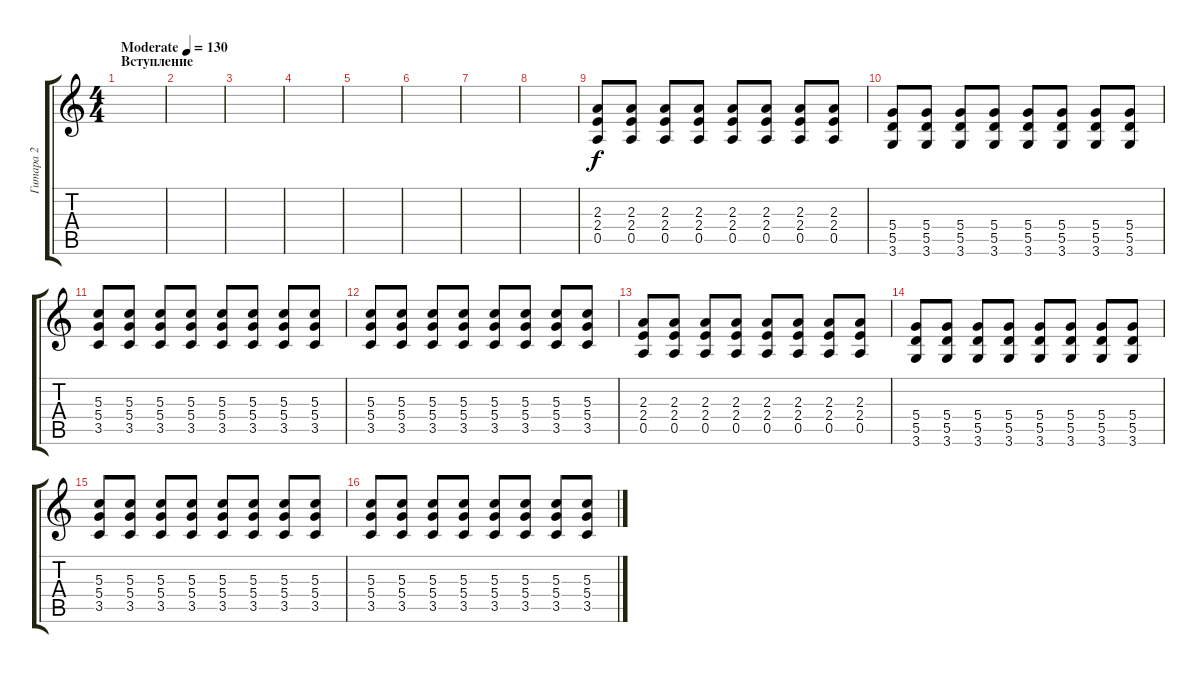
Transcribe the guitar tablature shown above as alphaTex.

\track ("Гитара 2" "Гитара 2") {instrument distortionguitar}
\staff {score tabs}
\tuning (E4 B3 G3 D3 A2 E2) {hide}
\ts (4 4)
\section ("" "Вступление")
\tempo (130 "Moderate")
\clef g2
\ks c
|
|
|
|
|
|
|
|
(2.3 2.4 0.5).8 (2.3 2.4 0.5).8 (2.3 2.4 0.5).8 (2.3 2.4 0.5).8 (2.3 2.4 0.5).8 (2.3 2.4 0.5).8 (2.3 2.4 0.5).8 (2.3 2.4 0.5).8 |
(5.4 5.5 3.6).8 (5.4 5.5 3.6).8 (5.4 5.5 3.6).8 (5.4 5.5 3.6).8 (5.4 5.5 3.6).8 (5.4 5.5 3.6).8 (5.4 5.5 3.6).8 (5.4 5.5 3.6).8 |
(5.3 5.4 3.5).8 (5.3 5.4 3.5).8 (5.3 5.4 3.5).8 (5.3 5.4 3.5).8 (5.3 5.4 3.5).8 (5.3 5.4 3.5).8 (5.3 5.4 3.5).8 (5.3 5.4 3.5).8 |
(5.3 5.4 3.5).8 (5.3 5.4 3.5).8 (5.3 5.4 3.5).8 (5.3 5.4 3.5).8 (5.3 5.4 3.5).8 (5.3 5.4 3.5).8 (5.3 5.4 3.5).8 (5.3 5.4 3.5).8 |
(2.3 2.4 0.5).8 (2.3 2.4 0.5).8 (2.3 2.4 0.5).8 (2.3 2.4 0.5).8 (2.3 2.4 0.5).8 (2.3 2.4 0.5).8 (2.3 2.4 0.5).8 (2.3 2.4 0.5).8 |
(5.4 5.5 3.6).8 (5.4 5.5 3.6).8 (5.4 5.5 3.6).8 (5.4 5.5 3.6).8 (5.4 5.5 3.6).8 (5.4 5.5 3.6).8 (5.4 5.5 3.6).8 (5.4 5.5 3.6).8 |
(5.3 5.4 3.5).8 (5.3 5.4 3.5).8 (5.3 5.4 3.5).8 (5.3 5.4 3.5).8 (5.3 5.4 3.5).8 (5.3 5.4 3.5).8 (5.3 5.4 3.5).8 (5.3 5.4 3.5).8 |
(5.3 5.4 3.5).8 (5.3 5.4 3.5).8 (5.3 5.4 3.5).8 (5.3 5.4 3.5).8 (5.3 5.4 3.5).8 (5.3 5.4 3.5).8 (5.3 5.4 3.5).8 (5.3 5.4 3.5).8
